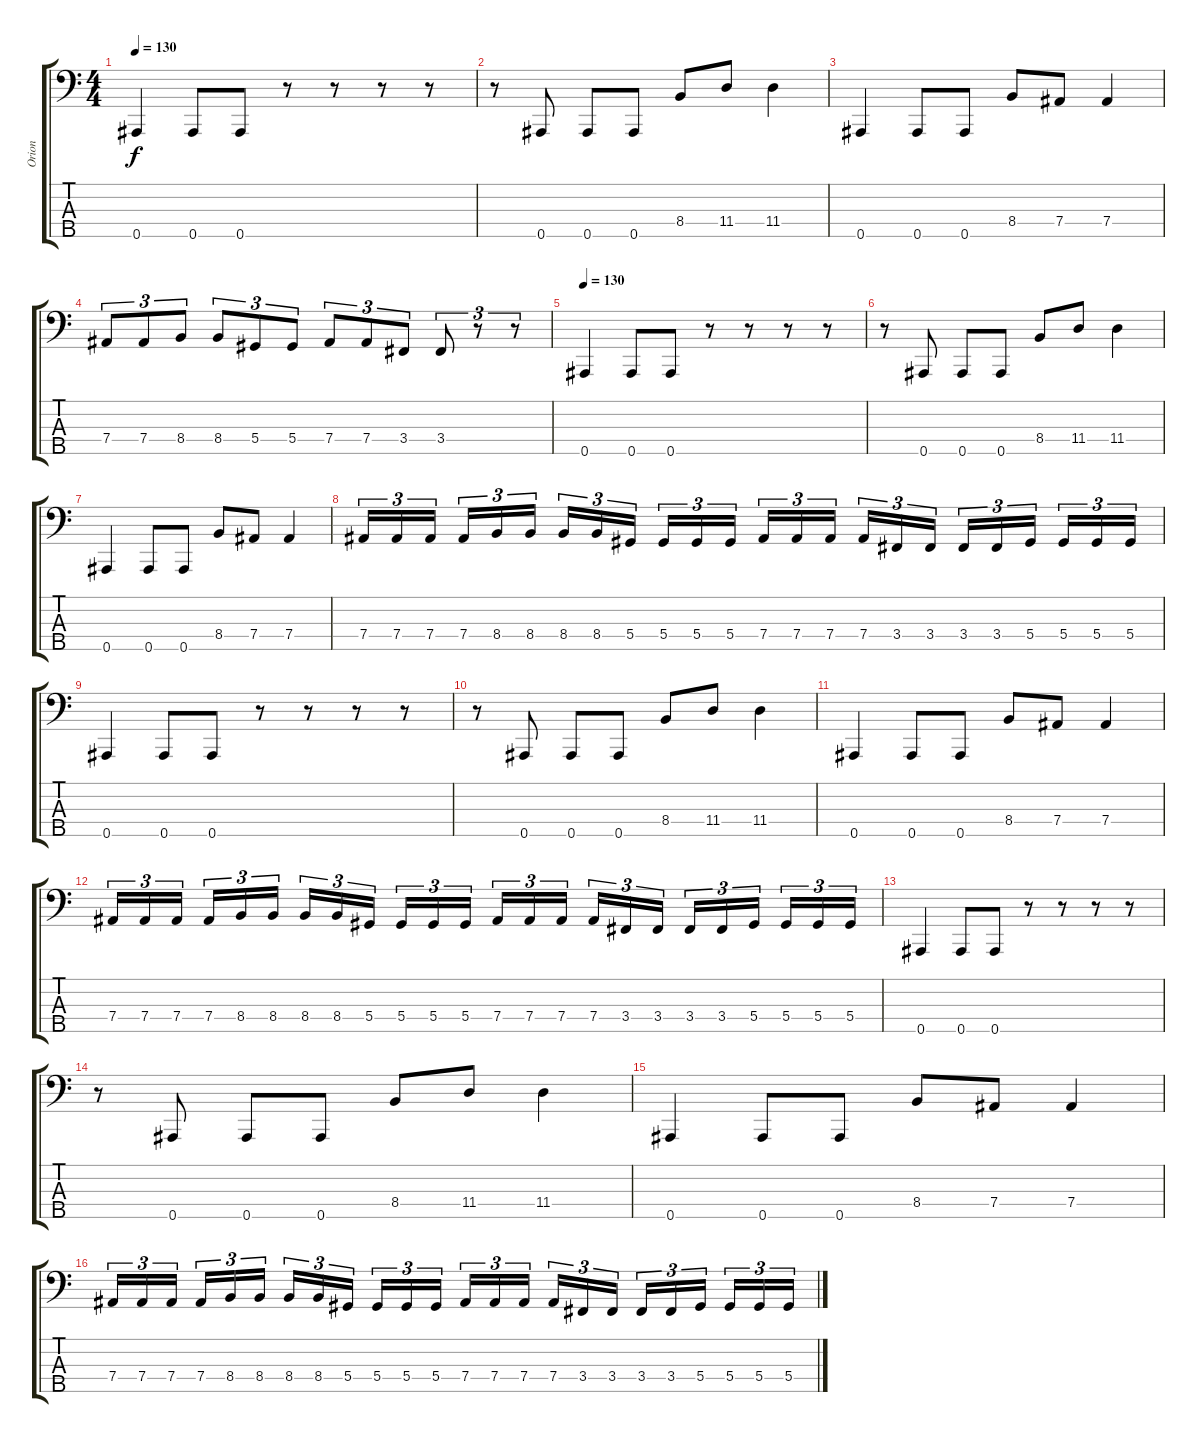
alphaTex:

\track ("Orion" "Orion") {instrument electricbassfinger}
\staff {score tabs}
\tuning (Gb2 Db2 Ab1 Eb1 Bb0) {hide}
\ts (4 4)
\tempo 130
\clef f4
\ks c
0.5.4{dy f} 0.5.8 0.5.8 r.8 r.8 r.8 r.8 |
r.8 0.5.8 0.5.8 0.5.8 8.4.8 11.4.8 11.4.4 |
0.5.4 0.5.8 0.5.8 8.4.8 7.4.8 7.4.4 |
7.4.8{tu (3 2)} 7.4.8{tu (3 2)} 8.4.8{tu (3 2)} 8.4.8{tu (3 2)} 5.4.8{tu (3 2)} 5.4.8{tu (3 2)} 7.4.8{tu (3 2)} 7.4.8{tu (3 2)} 3.4.8{tu (3 2)} 3.4.8{tu (3 2)} r.8{tu (3 2)} r.8{tu (3 2)} |
\tempo 130
0.5.4 0.5.8 0.5.8 r.8 r.8 r.8 r.8 |
r.8 0.5.8 0.5.8 0.5.8 8.4.8 11.4.8 11.4.4 |
0.5.4 0.5.8 0.5.8 8.4.8 7.4.8 7.4.4 |
7.4.16{tu (3 2)} 7.4.16{tu (3 2)} 7.4.16{tu (3 2) beam splitsecondary} 7.4.16{tu (3 2)} 8.4.16{tu (3 2)} 8.4.16{tu (3 2)} 8.4.16{tu (3 2)} 8.4.16{tu (3 2)} 5.4.16{tu (3 2) beam splitsecondary} 5.4.16{tu (3 2)} 5.4.16{tu (3 2)} 5.4.16{tu (3 2)} 7.4.16{tu (3 2)} 7.4.16{tu (3 2)} 7.4.16{tu (3 2) beam splitsecondary} 7.4.16{tu (3 2)} 3.4.16{tu (3 2)} 3.4.16{tu (3 2)} 3.4.16{tu (3 2)} 3.4.16{tu (3 2)} 5.4.16{tu (3 2) beam splitsecondary} 5.4.16{tu (3 2)} 5.4.16{tu (3 2)} 5.4.16{tu (3 2)} |
0.5.4 0.5.8 0.5.8 r.8 r.8 r.8 r.8 |
r.8 0.5.8 0.5.8 0.5.8 8.4.8 11.4.8 11.4.4 |
0.5.4 0.5.8 0.5.8 8.4.8 7.4.8 7.4.4 |
7.4.16{tu (3 2)} 7.4.16{tu (3 2)} 7.4.16{tu (3 2) beam splitsecondary} 7.4.16{tu (3 2)} 8.4.16{tu (3 2)} 8.4.16{tu (3 2)} 8.4.16{tu (3 2)} 8.4.16{tu (3 2)} 5.4.16{tu (3 2) beam splitsecondary} 5.4.16{tu (3 2)} 5.4.16{tu (3 2)} 5.4.16{tu (3 2)} 7.4.16{tu (3 2)} 7.4.16{tu (3 2)} 7.4.16{tu (3 2) beam splitsecondary} 7.4.16{tu (3 2)} 3.4.16{tu (3 2)} 3.4.16{tu (3 2)} 3.4.16{tu (3 2)} 3.4.16{tu (3 2)} 5.4.16{tu (3 2) beam splitsecondary} 5.4.16{tu (3 2)} 5.4.16{tu (3 2)} 5.4.16{tu (3 2)} |
0.5.4 0.5.8 0.5.8 r.8 r.8 r.8 r.8 |
r.8 0.5.8 0.5.8 0.5.8 8.4.8 11.4.8 11.4.4 |
0.5.4 0.5.8 0.5.8 8.4.8 7.4.8 7.4.4 |
7.4.16{tu (3 2)} 7.4.16{tu (3 2)} 7.4.16{tu (3 2) beam splitsecondary} 7.4.16{tu (3 2)} 8.4.16{tu (3 2)} 8.4.16{tu (3 2)} 8.4.16{tu (3 2)} 8.4.16{tu (3 2)} 5.4.16{tu (3 2) beam splitsecondary} 5.4.16{tu (3 2)} 5.4.16{tu (3 2)} 5.4.16{tu (3 2)} 7.4.16{tu (3 2)} 7.4.16{tu (3 2)} 7.4.16{tu (3 2) beam splitsecondary} 7.4.16{tu (3 2)} 3.4.16{tu (3 2)} 3.4.16{tu (3 2)} 3.4.16{tu (3 2)} 3.4.16{tu (3 2)} 5.4.16{tu (3 2) beam splitsecondary} 5.4.16{tu (3 2)} 5.4.16{tu (3 2)} 5.4.16{tu (3 2)}
